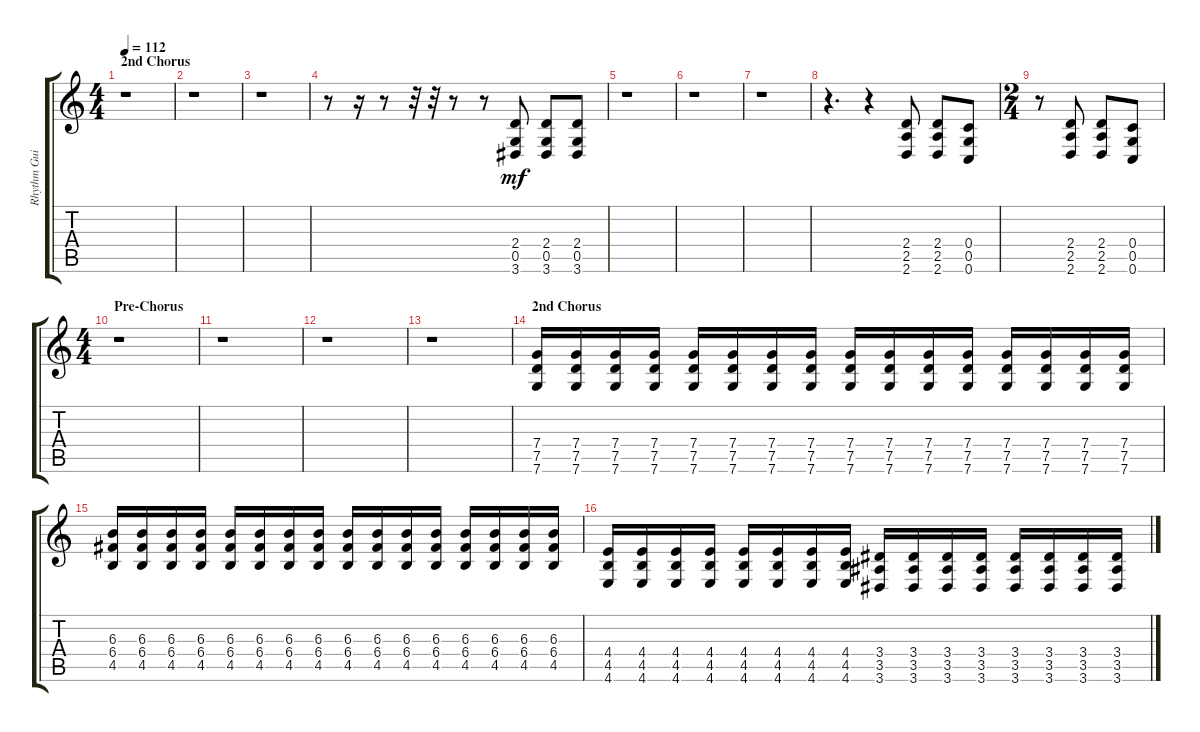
\track ("Rhythm Guitar 2" "Rhythm Gui") {instrument distortionguitar}
\staff {score tabs}
\tuning (D4 A3 F3 C3 G2 C2) {hide}
\ts (4 4)
\section ("" "2nd Chorus")
\tempo 112
\clef g2
\ks c
r.1{dy mf} |
r.1 |
r.1 |
r.8 r.16 r.8 r.32 r.32 r.8 r.8 (2.4 0.5 3.6).8 (2.4 0.5 3.6).8 (2.4 0.5 3.6).8 |
r.1 |
r.1 |
r.1 |
r.4{d} r.4 (2.4 2.5 2.6).8 (2.4 2.5 2.6).8 (0.4 0.5 0.6).8 |
\ts (2 4)
r.8 (2.4 2.5 2.6).8 (2.4 2.5 2.6).8 (0.4 0.5 0.6).8 |
\ts (4 4)
\section ("" "Pre-Chorus")
r.1 |
r.1 |
r.1 |
r.1 |
\section ("" "2nd Chorus")
(7.4 7.5 7.6).16 (7.4 7.5 7.6).16 (7.4 7.5 7.6).16 (7.4 7.5 7.6).16 (7.4 7.5 7.6).16 (7.4 7.5 7.6).16 (7.4 7.5 7.6).16 (7.4 7.5 7.6).16 (7.4 7.5 7.6).16 (7.4 7.5 7.6).16 (7.4 7.5 7.6).16 (7.4 7.5 7.6).16 (7.4 7.5 7.6).16 (7.4 7.5 7.6).16 (7.4 7.5 7.6).16 (7.4 7.5 7.6).16 |
(6.3 6.4 4.5).16 (6.3 6.4 4.5).16 (6.3 6.4 4.5).16 (6.3 6.4 4.5).16 (6.3 6.4 4.5).16 (6.3 6.4 4.5).16 (6.3 6.4 4.5).16 (6.3 6.4 4.5).16 (6.3 6.4 4.5).16 (6.3 6.4 4.5).16 (6.3 6.4 4.5).16 (6.3 6.4 4.5).16 (6.3 6.4 4.5).16 (6.3 6.4 4.5).16 (6.3 6.4 4.5).16 (6.3 6.4 4.5).16 |
(4.4 4.5 4.6).16 (4.4 4.5 4.6).16 (4.4 4.5 4.6).16 (4.4 4.5 4.6).16 (4.4 4.5 4.6).16 (4.4 4.5 4.6).16 (4.4 4.5 4.6).16 (4.4 4.5 4.6).16 (3.4 3.5 3.6).16 (3.4 3.5 3.6).16 (3.4 3.5 3.6).16 (3.4 3.5 3.6).16 (3.4 3.5 3.6).16 (3.4 3.5 3.6).16 (3.4 3.5 3.6).16 (3.4 3.5 3.6).16
